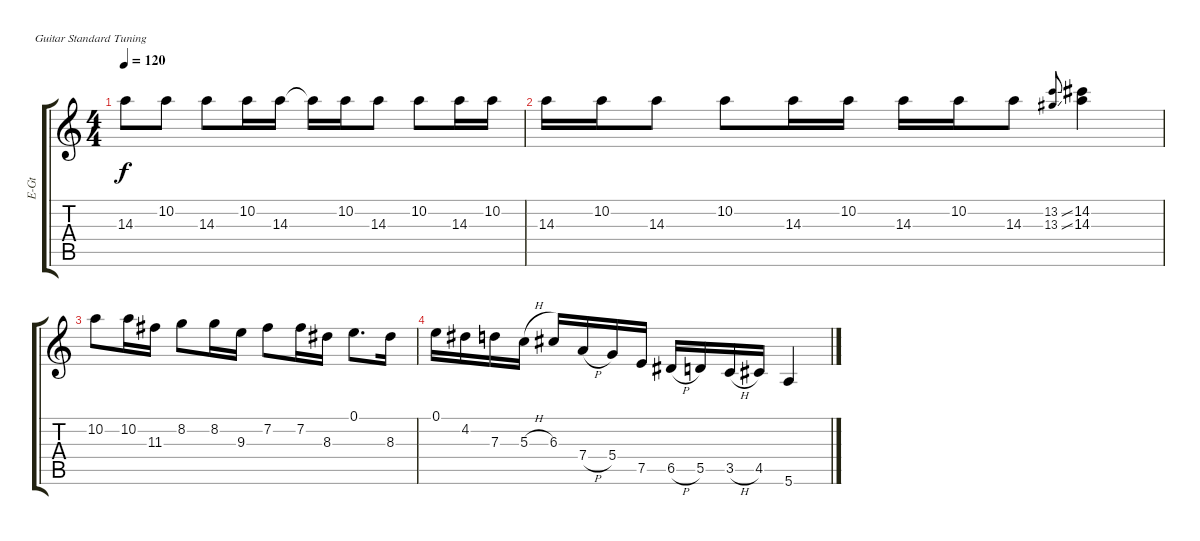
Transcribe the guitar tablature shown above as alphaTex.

\defaultSystemsLayout 4
\track ("Electric Guitar" "E-Gt") {instrument electricguitarclean}
\staff {score tabs}
\tuning (E4 B3 G3 D3 A2 E2)
\ts (4 4)
\tempo 120
\clef g2
\ks c
14.3{t}.8{dy f} 10.2.8 14.3.8 10.2.16 14.3.16 14.3{t}.16 10.2.16 14.3.8 10.2.8 14.3.16 10.2.16 |
14.3.16 10.2.16 14.3.8 10.2.8 14.3.16 10.2.16 14.3.16 10.2.16 14.3.8 (13.2{ss} 13.3{ss}).8{gr onbeat} (14.3 14.2).4 |
10.2.8 10.2.16 11.3.16 8.2.8 8.2.16 9.3.16 7.2.8 7.2.16 8.3.16 0.1.8{d} 8.3.16 |
0.1.16 4.2.16 7.3.16 5.3{h}.16 6.3.16 7.4{h}.16 5.4.16 7.5.16 6.5{h}.16 5.5.16 3.5{h}.16 4.5.16 5.6.4
